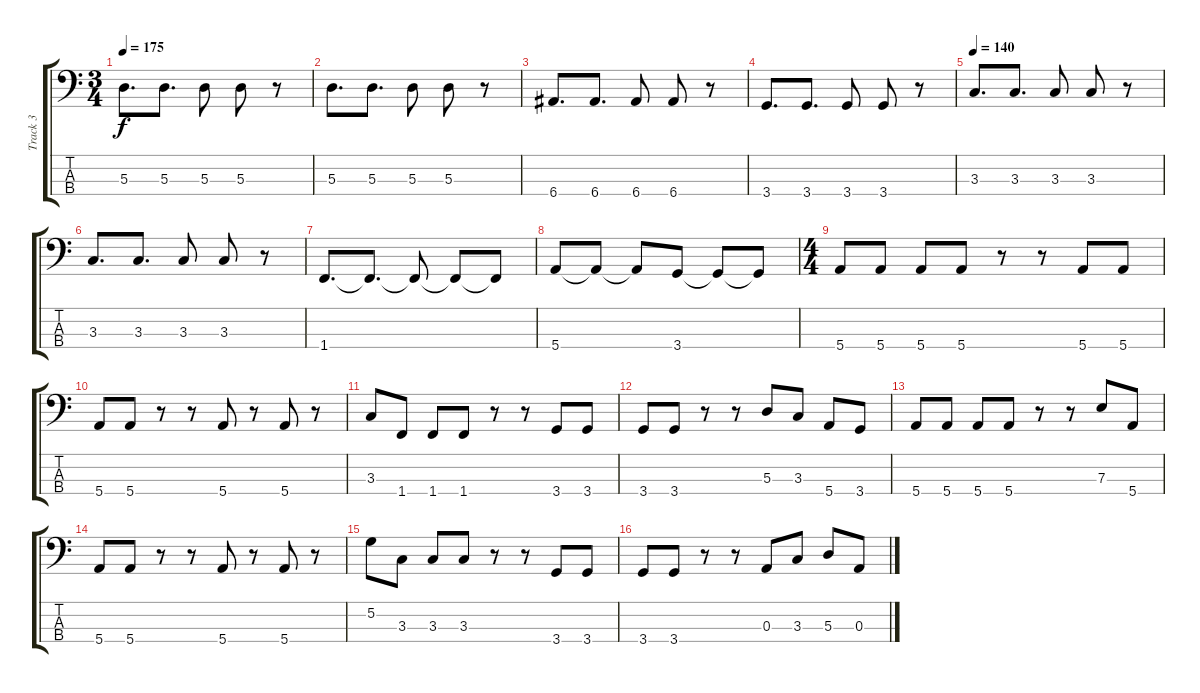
\track ("Track 3" "Track 3") {instrument electricbasspick}
\staff {score tabs}
\tuning (G2 D2 A1 E1) {hide}
\ts (3 4)
\tempo 175
\clef f4
\ks c
5.3.8{d dy f} 5.3.8{d} 5.3.8 5.3.8 r.8 |
5.3.8{d} 5.3.8{d} 5.3.8 5.3.8 r.8 |
6.4.8{d} 6.4.8{d} 6.4.8 6.4.8 r.8 |
3.4.8{d} 3.4.8{d} 3.4.8 3.4.8 r.8 |
\tempo 140
3.3.8{d} 3.3.8{d} 3.3.8 3.3.8 r.8 |
3.3.8{d} 3.3.8{d} 3.3.8 3.3.8 r.8 |
1.4.8{d} 1.4{t}.8{d} 1.4{t}.8 1.4{t}.8 1.4{t}.8 |
5.4.8 5.4{t}.8 5.4{t}.8 3.4.8 3.4{t}.8 3.4{t}.8 |
\ts (4 4)
5.4.8 5.4.8 5.4.8 5.4.8 r.8 r.8 5.4.8 5.4.8 |
5.4.8 5.4.8 r.8 r.8 5.4.8 r.8 5.4.8 r.8 |
3.3.8 1.4.8 1.4.8 1.4.8 r.8 r.8 3.4.8 3.4.8 |
3.4.8 3.4.8 r.8 r.8 5.3.8 3.3.8 5.4.8 3.4.8 |
5.4.8 5.4.8 5.4.8 5.4.8 r.8 r.8 7.3.8 5.4.8 |
5.4.8 5.4.8 r.8 r.8 5.4.8 r.8 5.4.8 r.8 |
5.2.8 3.3.8 3.3.8 3.3.8 r.8 r.8 3.4.8 3.4.8 |
3.4.8 3.4.8 r.8 r.8 0.3.8 3.3.8 5.3.8 0.3.8
